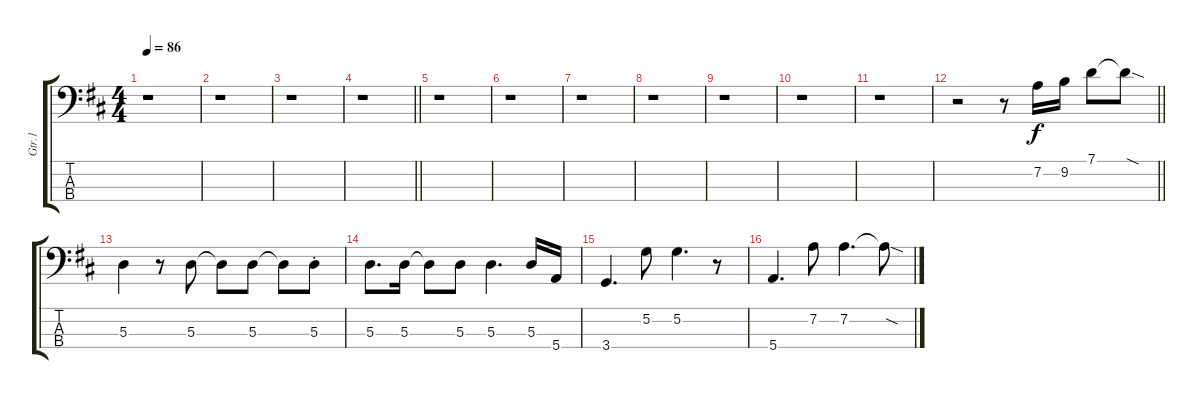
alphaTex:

\track ("Gtr.1" "Gtr.1") {instrument electricbassfinger}
\staff {score tabs}
\tuning (G2 D2 A1 E1) {hide}
\ts (4 4)
\tempo 86
\clef f4
\ks d
r.1{dy f instrument electricbassfinger} |
r.1 |
r.1 |
\barLineRight lightlight
r.1 |
r.1 |
r.1 |
r.1 |
r.1 |
r.1 |
r.1 |
r.1 |
\barLineRight lightlight
r.2 r.8 7.2.16 9.2.16 7.1.8 7.1{sod t}.8 |
5.3.4 r.8 5.3.8 5.3{t}.8 5.3.8 5.3{t}.8 5.3{st}.8 |
5.3.8{d} 5.3.16 5.3{t}.8 5.3.8 5.3.4{d} 5.3.16 5.4.16 |
3.4.4{d} 5.2.8 5.2.4{d} r.8 |
5.4.4{d} 7.2.8 7.2.4{d} 7.2{sod t}.8
